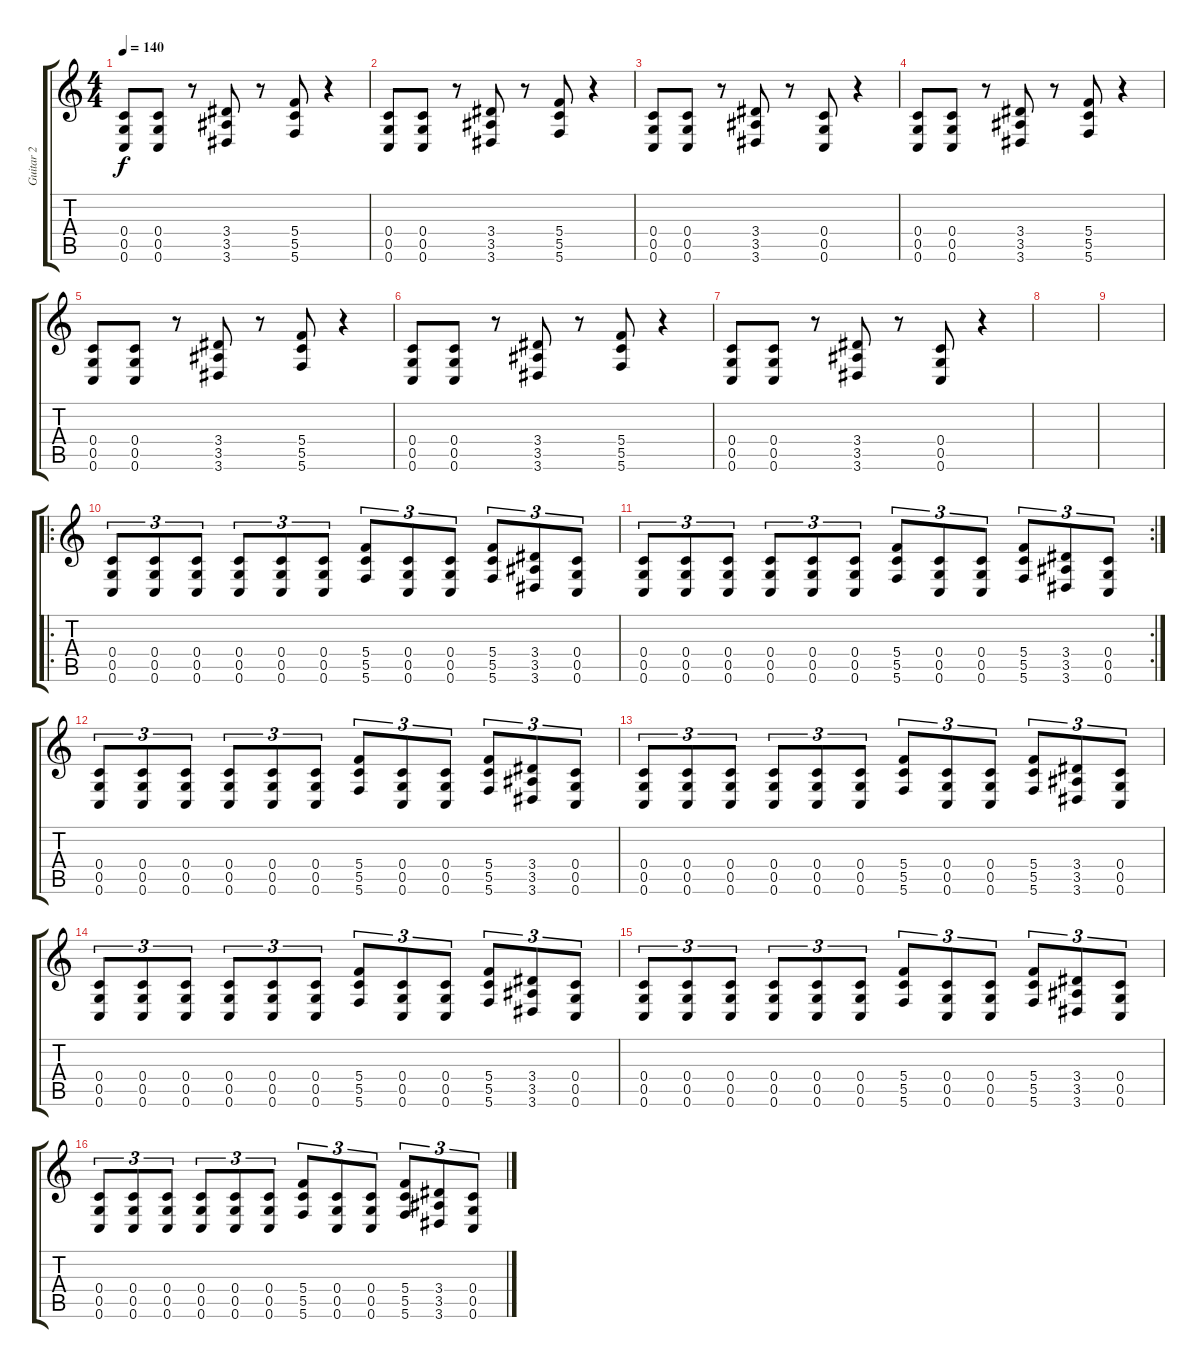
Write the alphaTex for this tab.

\track ("Guitar 2" "Guitar 2") {instrument distortionguitar}
\staff {score tabs}
\tuning (D4 A3 F3 C3 G2 C2) {hide}
\ts (4 4)
\tempo 140
\clef g2
\ks c
(0.4 0.5 0.6).8{dy f} (0.4 0.5 0.6).8 r.8 (3.4 3.5 3.6).8 r.8 (5.4 5.5 5.6).8 r.4 |
(0.4 0.5 0.6).8 (0.4 0.5 0.6).8 r.8 (3.4 3.5 3.6).8 r.8 (5.4 5.5 5.6).8 r.4 |
(0.4 0.5 0.6).8 (0.4 0.5 0.6).8 r.8 (3.4 3.5 3.6).8 r.8 (0.4 0.5 0.6).8 r.4 |
(0.4 0.5 0.6).8 (0.4 0.5 0.6).8 r.8 (3.4 3.5 3.6).8 r.8 (5.4 5.5 5.6).8 r.4 |
(0.4 0.5 0.6).8 (0.4 0.5 0.6).8 r.8 (3.4 3.5 3.6).8 r.8 (5.4 5.5 5.6).8 r.4 |
(0.4 0.5 0.6).8 (0.4 0.5 0.6).8 r.8 (3.4 3.5 3.6).8 r.8 (5.4 5.5 5.6).8 r.4 |
(0.4 0.5 0.6).8 (0.4 0.5 0.6).8 r.8 (3.4 3.5 3.6).8 r.8 (0.4 0.5 0.6).8 r.4 |
|
|
\ro
(0.4 0.5 0.6).8{tu (3 2)} (0.4 0.5 0.6).8{tu (3 2)} (0.4 0.5 0.6).8{tu (3 2)} (0.4 0.5 0.6).8{tu (3 2)} (0.4 0.5 0.6).8{tu (3 2)} (0.4 0.5 0.6).8{tu (3 2)} (5.4 5.5 5.6).8{tu (3 2)} (0.4 0.5 0.6).8{tu (3 2)} (0.4 0.5 0.6).8{tu (3 2)} (5.4 5.5 5.6).8{tu (3 2)} (3.4 3.5 3.6).8{tu (3 2)} (0.4 0.5 0.6).8{tu (3 2)} |
\rc 2
(0.4 0.5 0.6).8{tu (3 2)} (0.4 0.5 0.6).8{tu (3 2)} (0.4 0.5 0.6).8{tu (3 2)} (0.4 0.5 0.6).8{tu (3 2)} (0.4 0.5 0.6).8{tu (3 2)} (0.4 0.5 0.6).8{tu (3 2)} (5.4 5.5 5.6).8{tu (3 2)} (0.4 0.5 0.6).8{tu (3 2)} (0.4 0.5 0.6).8{tu (3 2)} (5.4 5.5 5.6).8{tu (3 2)} (3.4 3.5 3.6).8{tu (3 2)} (0.4 0.5 0.6).8{tu (3 2)} |
(0.4 0.5 0.6).8{tu (3 2)} (0.4 0.5 0.6).8{tu (3 2)} (0.4 0.5 0.6).8{tu (3 2)} (0.4 0.5 0.6).8{tu (3 2)} (0.4 0.5 0.6).8{tu (3 2)} (0.4 0.5 0.6).8{tu (3 2)} (5.4 5.5 5.6).8{tu (3 2)} (0.4 0.5 0.6).8{tu (3 2)} (0.4 0.5 0.6).8{tu (3 2)} (5.4 5.5 5.6).8{tu (3 2)} (3.4 3.5 3.6).8{tu (3 2)} (0.4 0.5 0.6).8{tu (3 2)} |
(0.4 0.5 0.6).8{tu (3 2)} (0.4 0.5 0.6).8{tu (3 2)} (0.4 0.5 0.6).8{tu (3 2)} (0.4 0.5 0.6).8{tu (3 2)} (0.4 0.5 0.6).8{tu (3 2)} (0.4 0.5 0.6).8{tu (3 2)} (5.4 5.5 5.6).8{tu (3 2)} (0.4 0.5 0.6).8{tu (3 2)} (0.4 0.5 0.6).8{tu (3 2)} (5.4 5.5 5.6).8{tu (3 2)} (3.4 3.5 3.6).8{tu (3 2)} (0.4 0.5 0.6).8{tu (3 2)} |
(0.4 0.5 0.6).8{tu (3 2)} (0.4 0.5 0.6).8{tu (3 2)} (0.4 0.5 0.6).8{tu (3 2)} (0.4 0.5 0.6).8{tu (3 2)} (0.4 0.5 0.6).8{tu (3 2)} (0.4 0.5 0.6).8{tu (3 2)} (5.4 5.5 5.6).8{tu (3 2)} (0.4 0.5 0.6).8{tu (3 2)} (0.4 0.5 0.6).8{tu (3 2)} (5.4 5.5 5.6).8{tu (3 2)} (3.4 3.5 3.6).8{tu (3 2)} (0.4 0.5 0.6).8{tu (3 2)} |
(0.4 0.5 0.6).8{tu (3 2)} (0.4 0.5 0.6).8{tu (3 2)} (0.4 0.5 0.6).8{tu (3 2)} (0.4 0.5 0.6).8{tu (3 2)} (0.4 0.5 0.6).8{tu (3 2)} (0.4 0.5 0.6).8{tu (3 2)} (5.4 5.5 5.6).8{tu (3 2)} (0.4 0.5 0.6).8{tu (3 2)} (0.4 0.5 0.6).8{tu (3 2)} (5.4 5.5 5.6).8{tu (3 2)} (3.4 3.5 3.6).8{tu (3 2)} (0.4 0.5 0.6).8{tu (3 2)} |
(0.4 0.5 0.6).8{tu (3 2)} (0.4 0.5 0.6).8{tu (3 2)} (0.4 0.5 0.6).8{tu (3 2)} (0.4 0.5 0.6).8{tu (3 2)} (0.4 0.5 0.6).8{tu (3 2)} (0.4 0.5 0.6).8{tu (3 2)} (5.4 5.5 5.6).8{tu (3 2)} (0.4 0.5 0.6).8{tu (3 2)} (0.4 0.5 0.6).8{tu (3 2)} (5.4 5.5 5.6).8{tu (3 2)} (3.4 3.5 3.6).8{tu (3 2)} (0.4 0.5 0.6).8{tu (3 2)}
